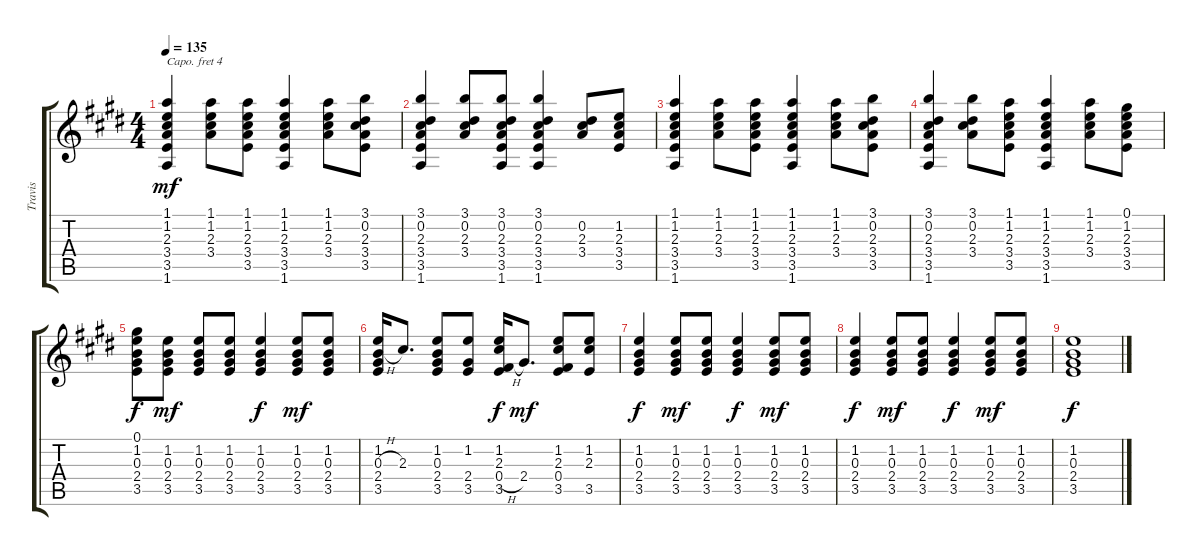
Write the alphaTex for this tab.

\track ("Travis" "Travis") {instrument acousticguitarsteel}
\staff {score tabs}
\capo 4
\tuning (E4 B3 G3 D3 A2 E2) {hide}
\ts (4 4)
\tempo 135
\clef g2
\ks c#minor
(1.1 1.2 2.3 3.4 3.5 1.6).4{dy mf} (1.1 1.2 2.3 3.4).8 (1.1 1.2 2.3 3.4 3.5).8 (1.1 1.2 2.3 3.4 3.5 1.6).4 (1.1 1.2 2.3 3.4).8 (3.1 0.2 2.3 3.4 3.5).8 |
(3.1 0.2 2.3 3.4 3.5 1.6).4 (3.1 0.2 2.3 3.4).8 (3.1 0.2 2.3 3.4 3.5 1.6).8 (3.1 0.2 2.3 3.4 3.5 1.6).4 (0.2 2.3 3.4).8 (1.2 2.3 3.4 3.5).8 |
(1.1 1.2 2.3 3.4 3.5 1.6).4 (1.1 1.2 2.3 3.4).8 (1.1 1.2 2.3 3.4 3.5).8 (1.1 1.2 2.3 3.4 3.5 1.6).4 (1.1 1.2 2.3 3.4).8 (3.1 0.2 2.3 3.4 3.5).8 |
(3.1 0.2 2.3 3.4 3.5 1.6).4 (3.1 0.2 2.3 3.4).8 (1.1 1.2 2.3 3.4 3.5).8 (1.1 1.2 2.3 3.4 3.5 1.6).4 (1.1 1.2 2.3 3.4).8 (0.1 1.2 2.3 3.4 3.5).8 |
(0.1 1.2 0.3 2.4 3.5).8{dy f} (1.2 0.3 2.4 3.5).8{dy mf} (1.2 0.3 2.4 3.5).8 (1.2 0.3 2.4 3.5).8 (1.2 0.3 2.4 3.5).4{dy f} (1.2 0.3 2.4 3.5).8{dy mf} (1.2 0.3 2.4 3.5).8 |
(1.2 0.3{h} 2.4 3.5).16 2.3.8{d} (1.2 0.3 2.4 3.5).8 (1.2 2.4 3.5).8 (1.2 2.3 0.4{h} 3.5).16{dy f} 2.4.8{d dy mf} (1.2 2.3 0.4 3.5).8 (1.2 2.3 3.5).8 |
(1.2 0.3 2.4 3.5).4{dy f} (1.2 0.3 2.4 3.5).8{dy mf} (1.2 0.3 2.4 3.5).8 (1.2 0.3 2.4 3.5).4{dy f} (1.2 0.3 2.4 3.5).8{dy mf} (1.2 0.3 2.4 3.5).8 |
(1.2 0.3 2.4 3.5).4{dy f} (1.2 0.3 2.4 3.5).8{dy mf} (1.2 0.3 2.4 3.5).8 (1.2 0.3 2.4 3.5).4{dy f} (1.2 0.3 2.4 3.5).8{dy mf} (1.2 0.3 2.4 3.5).8 |
(1.2 0.3 2.4 3.5).1{dy f}
